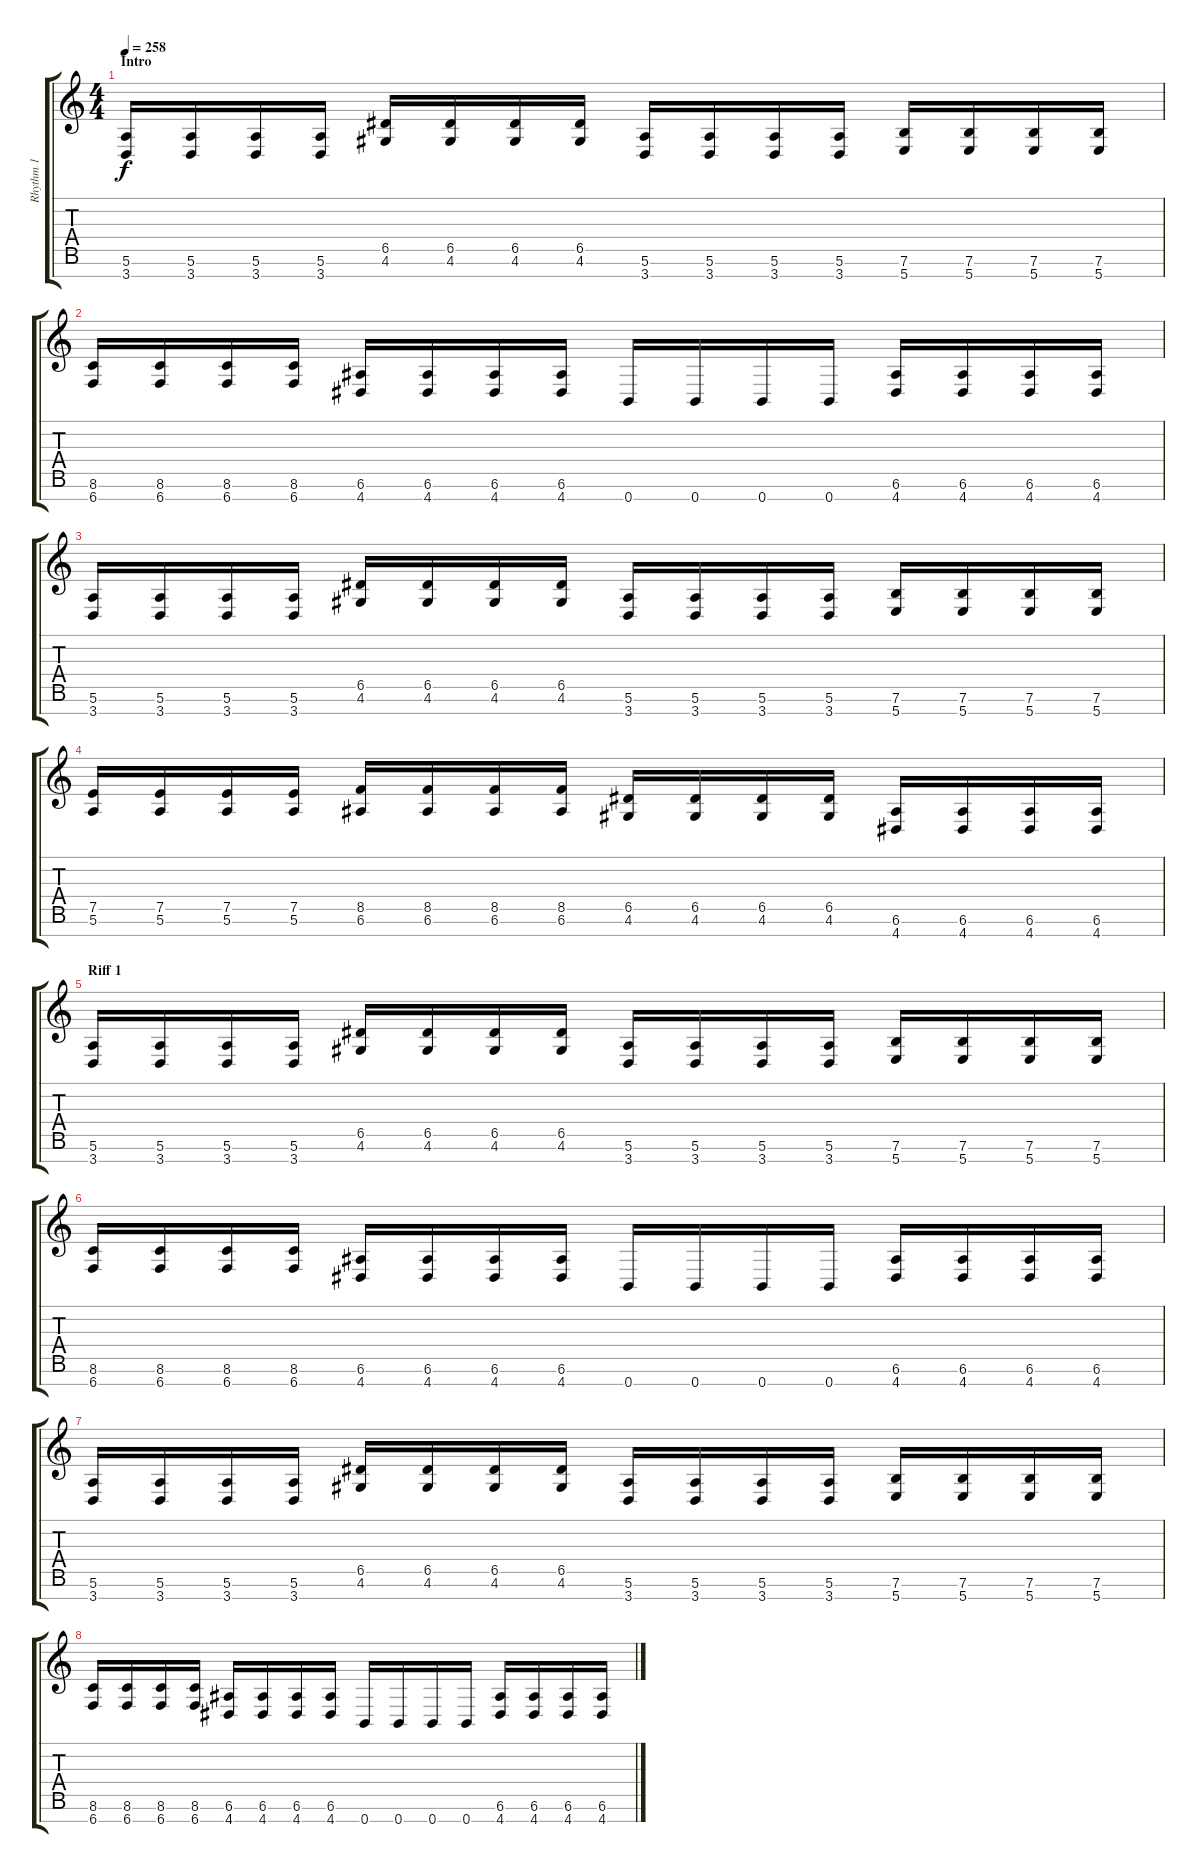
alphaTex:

\track ("Rhythm 1" "Rhythm 1") {instrument distortionguitar}
\staff {score tabs}
\tuning (E4 B3 G3 D3 A2 E2 B1) {hide}
\ts (4 4)
\section ("" "Intro")
\tempo 258
\clef g2
\ks c
(5.6 3.7).16{dy f instrument distortionguitar} (5.6 3.7).16 (5.6 3.7).16 (5.6 3.7).16 (6.5 4.6).16 (6.5 4.6).16 (6.5 4.6).16 (6.5 4.6).16 (5.6 3.7).16 (5.6 3.7).16 (5.6 3.7).16 (5.6 3.7).16 (7.6 5.7).16 (7.6 5.7).16 (7.6 5.7).16 (7.6 5.7).16 |
(8.6 6.7).16 (8.6 6.7).16 (8.6 6.7).16 (8.6 6.7).16 (6.6 4.7).16 (6.6 4.7).16 (6.6 4.7).16 (6.6 4.7).16 0.7.16 0.7.16 0.7.16 0.7.16 (6.6 4.7).16 (6.6 4.7).16 (6.6 4.7).16 (6.6 4.7).16 |
(5.6 3.7).16 (5.6 3.7).16 (5.6 3.7).16 (5.6 3.7).16 (6.5 4.6).16 (6.5 4.6).16 (6.5 4.6).16 (6.5 4.6).16 (5.6 3.7).16 (5.6 3.7).16 (5.6 3.7).16 (5.6 3.7).16 (7.6 5.7).16 (7.6 5.7).16 (7.6 5.7).16 (7.6 5.7).16 |
(7.5 5.6).16 (7.5 5.6).16 (7.5 5.6).16 (7.5 5.6).16 (8.5 6.6).16 (8.5 6.6).16 (8.5 6.6).16 (8.5 6.6).16 (6.5 4.6).16 (6.5 4.6).16 (6.5 4.6).16 (6.5 4.6).16 (6.6 4.7).16 (6.6 4.7).16 (6.6 4.7).16 (6.6 4.7).16 |
\section ("" "Riff 1")
(5.6 3.7).16 (5.6 3.7).16 (5.6 3.7).16 (5.6 3.7).16 (6.5 4.6).16 (6.5 4.6).16 (6.5 4.6).16 (6.5 4.6).16 (5.6 3.7).16 (5.6 3.7).16 (5.6 3.7).16 (5.6 3.7).16 (7.6 5.7).16 (7.6 5.7).16 (7.6 5.7).16 (7.6 5.7).16 |
(8.6 6.7).16 (8.6 6.7).16 (8.6 6.7).16 (8.6 6.7).16 (6.6 4.7).16 (6.6 4.7).16 (6.6 4.7).16 (6.6 4.7).16 0.7.16 0.7.16 0.7.16 0.7.16 (6.6 4.7).16 (6.6 4.7).16 (6.6 4.7).16 (6.6 4.7).16 |
(5.6 3.7).16 (5.6 3.7).16 (5.6 3.7).16 (5.6 3.7).16 (6.5 4.6).16 (6.5 4.6).16 (6.5 4.6).16 (6.5 4.6).16 (5.6 3.7).16 (5.6 3.7).16 (5.6 3.7).16 (5.6 3.7).16 (7.6 5.7).16 (7.6 5.7).16 (7.6 5.7).16 (7.6 5.7).16 |
(8.6 6.7).16 (8.6 6.7).16 (8.6 6.7).16 (8.6 6.7).16 (6.6 4.7).16 (6.6 4.7).16 (6.6 4.7).16 (6.6 4.7).16 0.7.16 0.7.16 0.7.16 0.7.16 (6.6 4.7).16 (6.6 4.7).16 (6.6 4.7).16 (6.6 4.7).16
